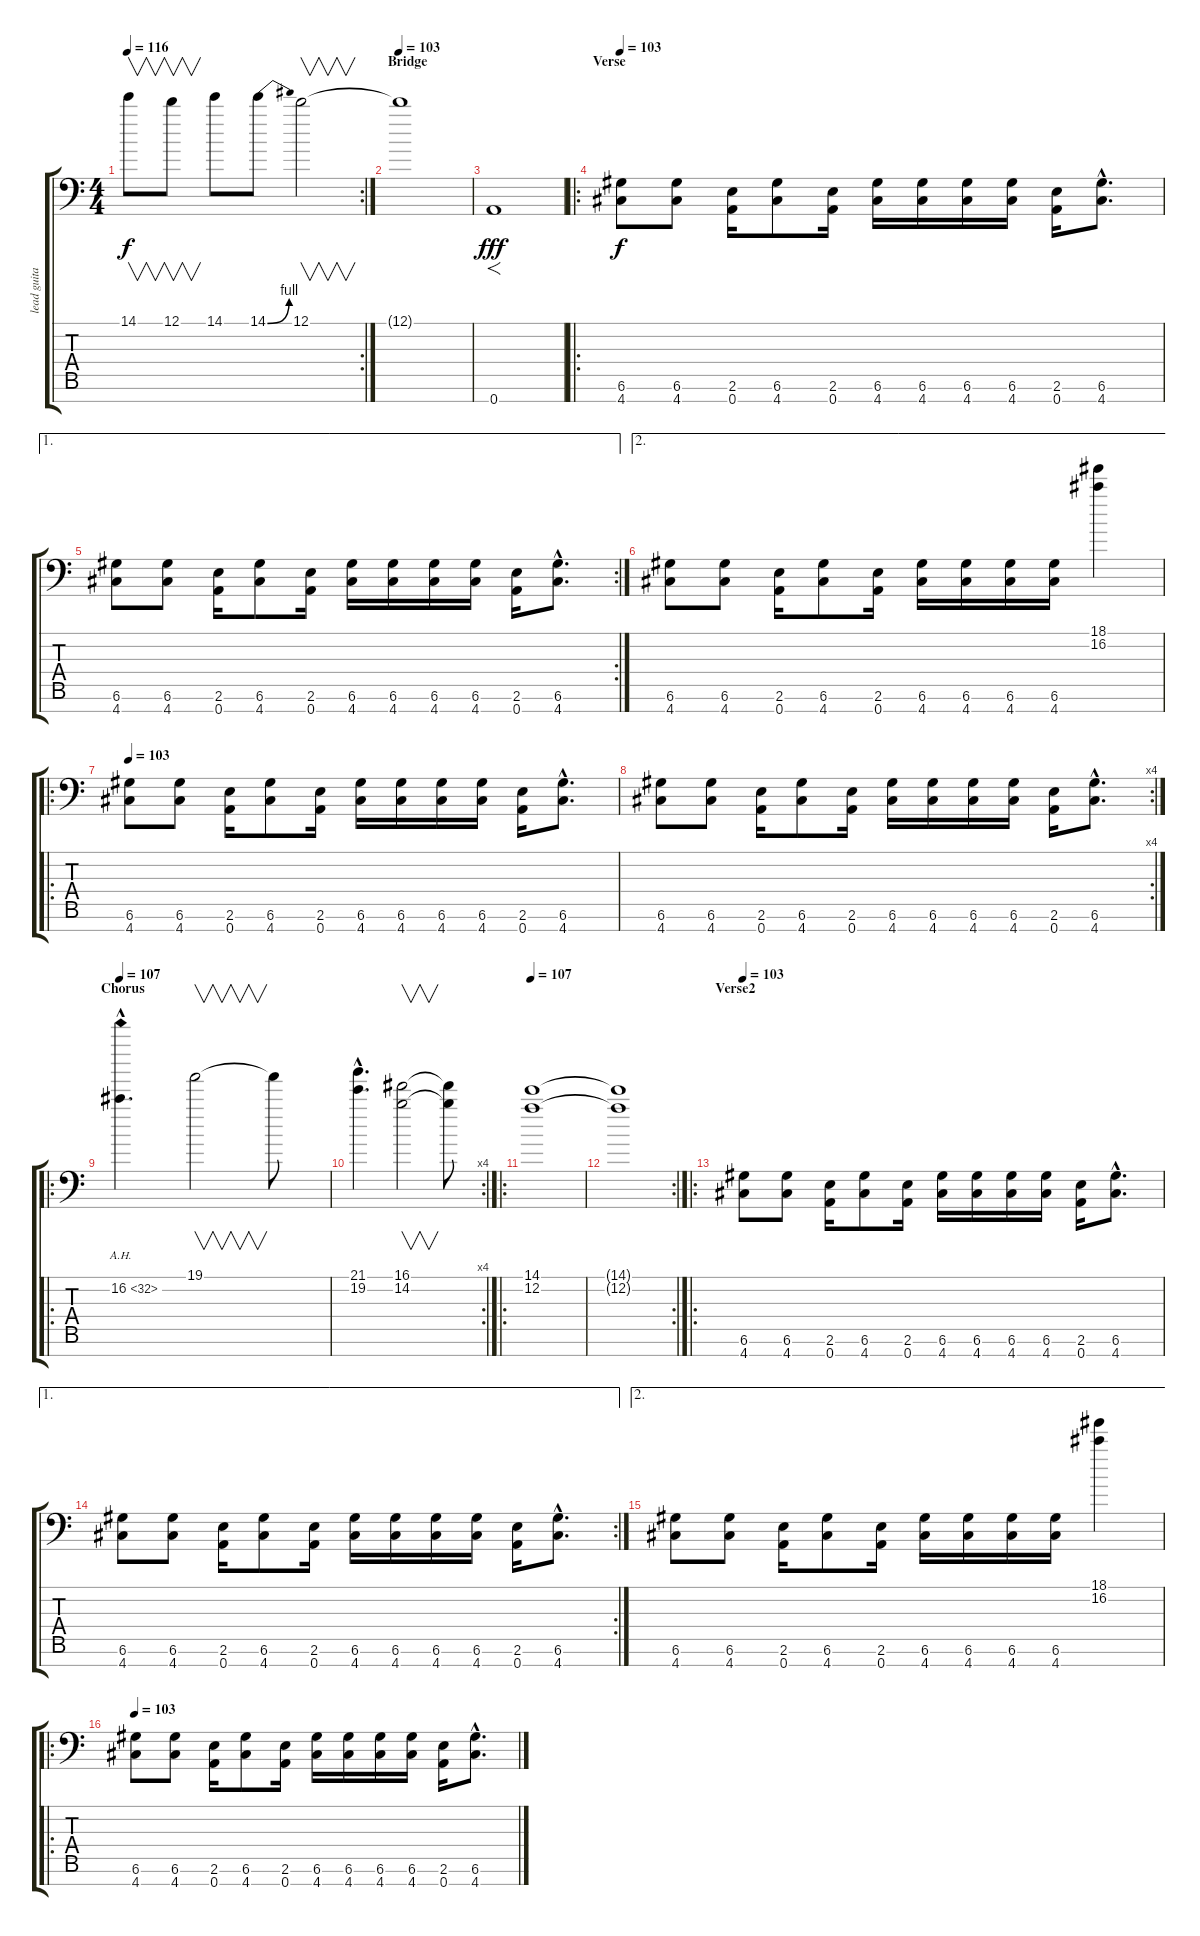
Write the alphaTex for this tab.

\track ("lead guitar" "lead guita") {instrument distortionguitar}
\staff {score tabs}
\tuning (D4 A3 F3 C3 G2 D2 A1) {hide}
\rc 2
\ts (4 4)
\tempo 116
\clef f4
\ks c
14.1.8{v dy f} 12.1.8{v} 14.1.8 14.1{be (bend 0 0 60 4)}.8 12.1.2{v} |
\section ("" "Bridge")
\tempo 103
12.1{t}.1 |
0.7.1{f dy fff} |
\ro
\section ("" "Verse")
\tempo 103
(6.6 4.7).8{dy f instrument overdrivenguitar} (6.6 4.7).8 (2.6 0.7).16 (6.6 4.7).8 (2.6 0.7).16 (6.6 4.7).16 (6.6 4.7).16 (6.6 4.7).16 (6.6 4.7).16 (2.6 0.7).16 (6.6{hac} 4.7{hac}).8{d} |
\ae 1
\rc 2
(6.6 4.7).8 (6.6 4.7).8 (2.6 0.7).16 (6.6 4.7).8 (2.6 0.7).16 (6.6 4.7).16 (6.6 4.7).16 (6.6 4.7).16 (6.6 4.7).16 (2.6 0.7).16 (6.6{hac} 4.7{hac}).8{d} |
\ae 2
(6.6 4.7).8 (6.6 4.7).8 (2.6 0.7).16 (6.6 4.7).8 (2.6 0.7).16 (6.6 4.7).16 (6.6 4.7).16 (6.6 4.7).16 (6.6 4.7).16 (18.1 16.2).4{instrument distortionguitar} |
\ro
\tempo 103
(6.6 4.7).8{instrument overdrivenguitar} (6.6 4.7).8 (2.6 0.7).16 (6.6 4.7).8 (2.6 0.7).16 (6.6 4.7).16 (6.6 4.7).16 (6.6 4.7).16 (6.6 4.7).16 (2.6 0.7).16 (6.6{hac} 4.7{hac}).8{d} |
\rc 4
(6.6 4.7).8 (6.6 4.7).8 (2.6 0.7).16 (6.6 4.7).8 (2.6 0.7).16 (6.6 4.7).16 (6.6 4.7).16 (6.6 4.7).16 (6.6 4.7).16 (2.6 0.7).16 (6.6{hac} 4.7{hac}).8{d} |
\ro
\section ("" "Chorus")
\tempo 107
16.2{ah 16 hac}.4{d instrument distortionguitar} 19.1.2{v} 19.1{t}.8 |
\rc 4
(21.1{hac} 19.2{hac}).4{d} (16.1 14.2).2{v} (16.1{t} 14.2{t}).8 |
\ro
\tempo 107
(14.1 12.2).1 |
\rc 2
(14.1{t} 12.2{t}).1 |
\ro
\section ("" "Verse2")
\tempo 103
(6.6 4.7).8{instrument overdrivenguitar} (6.6 4.7).8 (2.6 0.7).16 (6.6 4.7).8 (2.6 0.7).16 (6.6 4.7).16 (6.6 4.7).16 (6.6 4.7).16 (6.6 4.7).16 (2.6 0.7).16 (6.6{hac} 4.7{hac}).8{d} |
\ae 1
\rc 2
(6.6 4.7).8 (6.6 4.7).8 (2.6 0.7).16 (6.6 4.7).8 (2.6 0.7).16 (6.6 4.7).16 (6.6 4.7).16 (6.6 4.7).16 (6.6 4.7).16 (2.6 0.7).16 (6.6{hac} 4.7{hac}).8{d} |
\ae 2
(6.6 4.7).8 (6.6 4.7).8 (2.6 0.7).16 (6.6 4.7).8 (2.6 0.7).16 (6.6 4.7).16 (6.6 4.7).16 (6.6 4.7).16 (6.6 4.7).16 (18.1 16.2).4{instrument distortionguitar} |
\ro
\tempo 103
(6.6 4.7).8{instrument overdrivenguitar} (6.6 4.7).8 (2.6 0.7).16 (6.6 4.7).8 (2.6 0.7).16 (6.6 4.7).16 (6.6 4.7).16 (6.6 4.7).16 (6.6 4.7).16 (2.6 0.7).16 (6.6{hac} 4.7{hac}).8{d}
